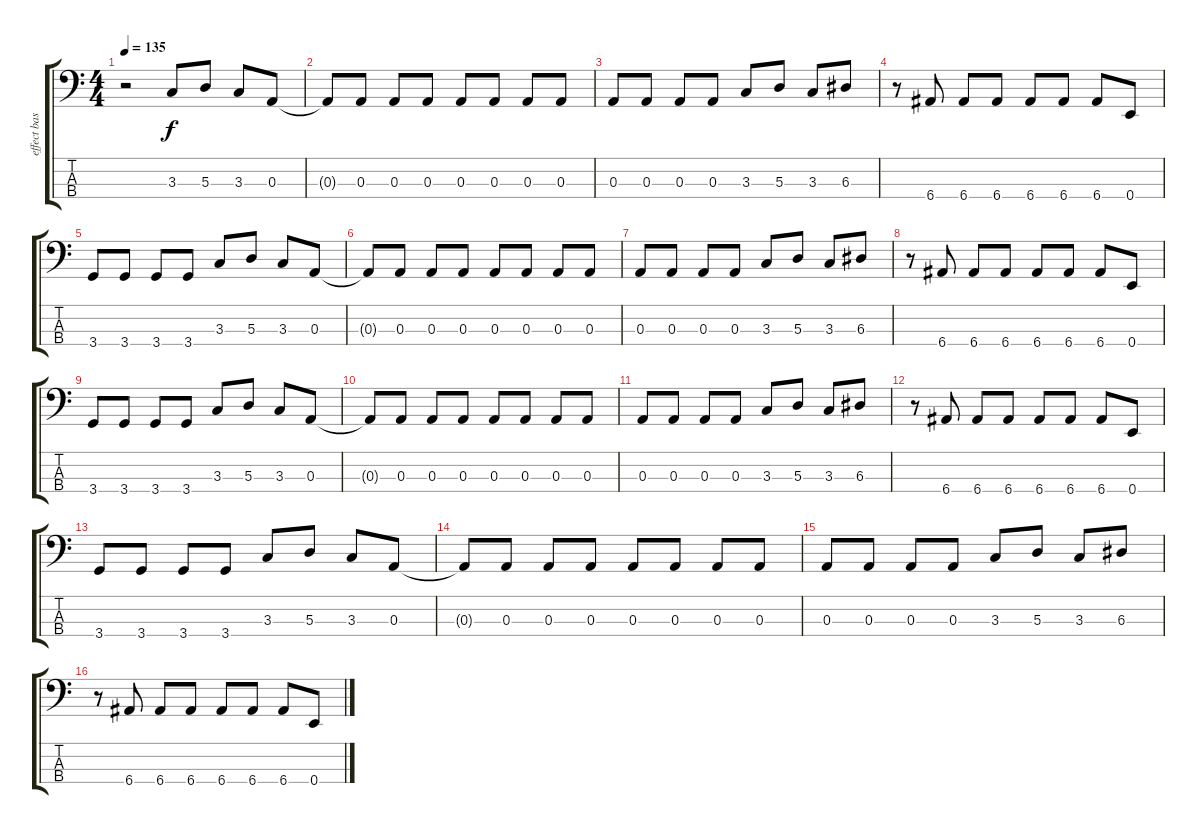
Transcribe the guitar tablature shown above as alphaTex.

\track ("effect bass overdrive" "effect bas") {instrument overdrivenguitar}
\staff {score tabs}
\tuning (G2 D2 A1 E1) {hide}
\ts (4 4)
\tempo 135
\clef f4
\ks c
r.2{dy f instrument overdrivenguitar} 3.3.8 5.3.8 3.3.8 0.3.8 |
0.3{t}.8 0.3.8 0.3.8 0.3.8 0.3.8 0.3.8 0.3.8 0.3.8 |
0.3.8 0.3.8 0.3.8 0.3.8 3.3.8 5.3.8 3.3.8 6.3.8 |
r.8 6.4.8 6.4.8 6.4.8 6.4.8 6.4.8 6.4.8 0.4.8 |
3.4.8 3.4.8 3.4.8 3.4.8 3.3.8 5.3.8 3.3.8 0.3.8 |
0.3{t}.8 0.3.8 0.3.8 0.3.8 0.3.8 0.3.8 0.3.8 0.3.8 |
0.3.8 0.3.8 0.3.8 0.3.8 3.3.8 5.3.8 3.3.8 6.3.8 |
r.8 6.4.8 6.4.8 6.4.8 6.4.8 6.4.8 6.4.8 0.4.8 |
3.4.8 3.4.8 3.4.8 3.4.8 3.3.8 5.3.8 3.3.8 0.3.8 |
0.3{t}.8 0.3.8 0.3.8 0.3.8 0.3.8 0.3.8 0.3.8 0.3.8 |
0.3.8 0.3.8 0.3.8 0.3.8 3.3.8 5.3.8 3.3.8 6.3.8 |
r.8 6.4.8 6.4.8 6.4.8 6.4.8 6.4.8 6.4.8 0.4.8 |
3.4.8 3.4.8 3.4.8 3.4.8 3.3.8 5.3.8 3.3.8 0.3.8 |
0.3{t}.8 0.3.8 0.3.8 0.3.8 0.3.8 0.3.8 0.3.8 0.3.8 |
0.3.8 0.3.8 0.3.8 0.3.8 3.3.8 5.3.8 3.3.8 6.3.8 |
r.8 6.4.8 6.4.8 6.4.8 6.4.8 6.4.8 6.4.8 0.4.8
